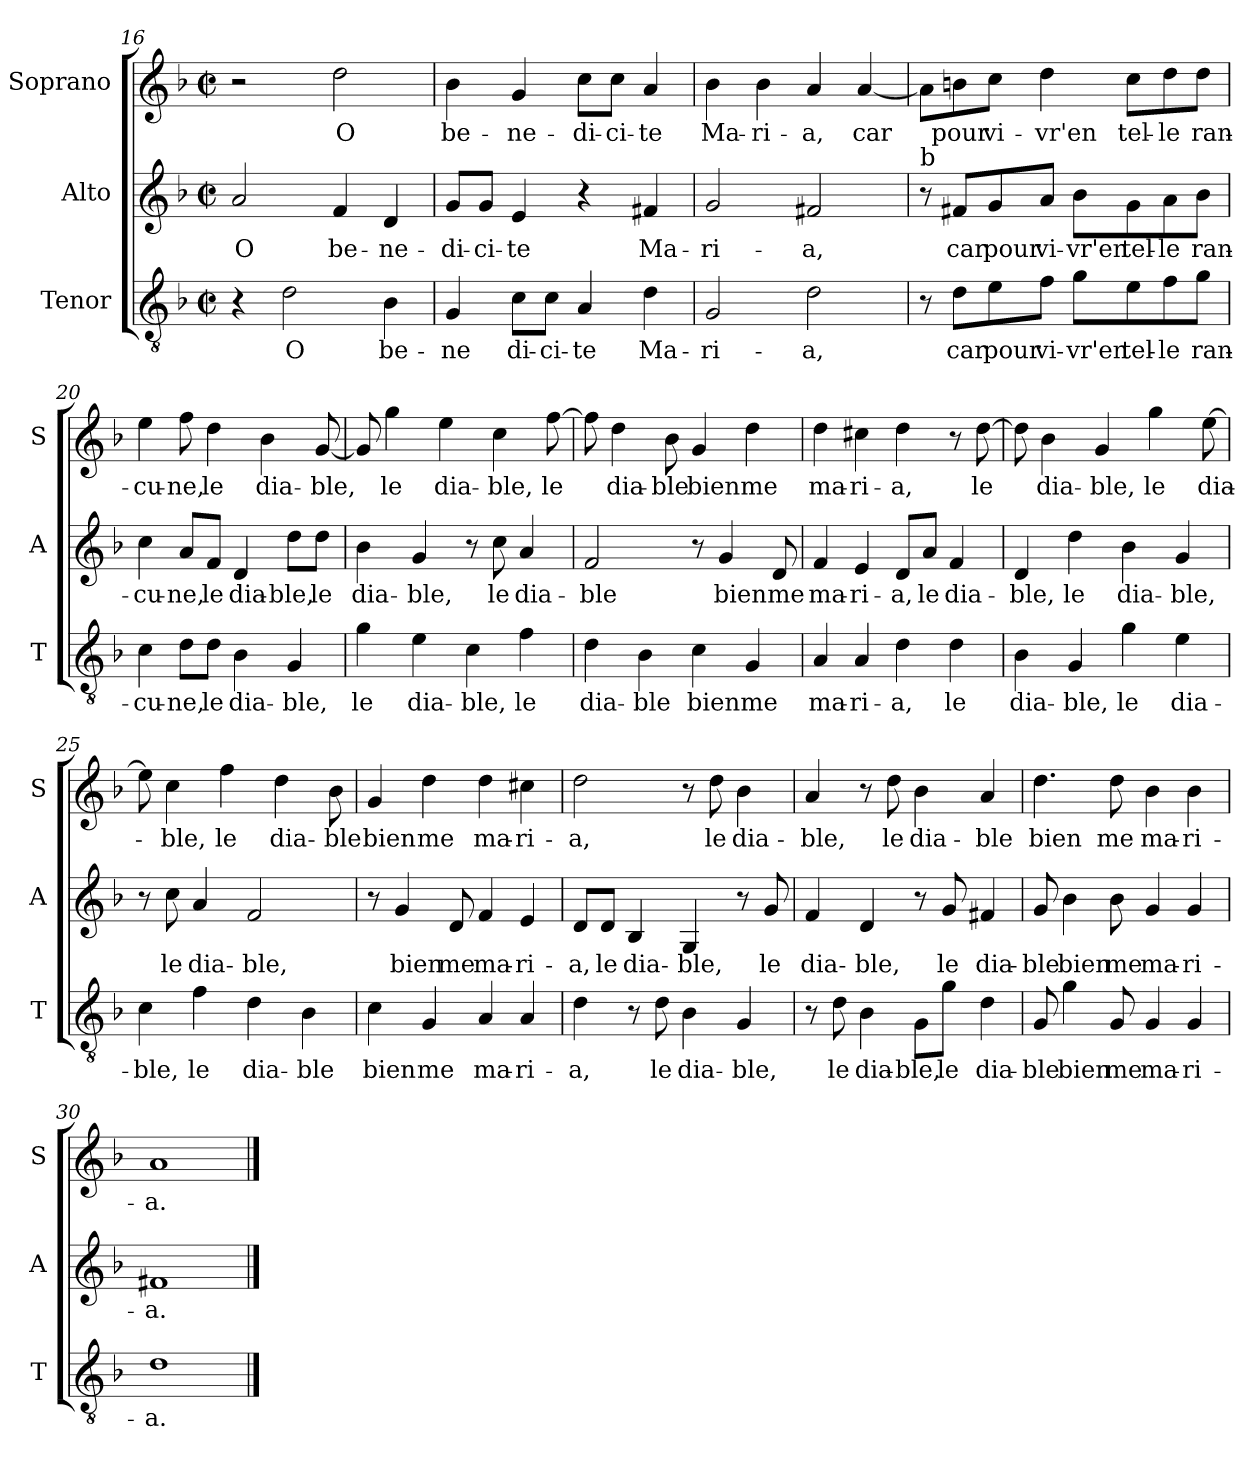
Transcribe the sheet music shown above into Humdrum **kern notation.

**kern	**text	**kern	**text	**kern	**text
*part3	*part3	*part2	*part2	*part1	*part1
*staff3	*staff3	*staff2	*staff2	*staff1	*staff1
*I"Tenor	*	*I"Alto	*	*I"Soprano	*
*I'T	*	*I'A	*	*I'S	*
!!LO:LB:g=z
*clefGv2	*	*clefG2	*	*clefG2	*
*k[b-]	*	*k[b-]	*	*k[b-]	*
*F:	*	*F:	*	*F:	*
*M2/2	*	*M2/2	*	*M2/2	*
*met(c|)	*	*met(c|)	*	*met(c|)	*
=16	=16	=16	=16	=16	=16
!	!	!	!LO:LY:b	!	!
4r	.	2a/	O	2r	.
!	!LO:LY:b	!	!	!	!
2d\	O	.	.	.	.
!	!	!	!LO:LY:b	!	!LO:LY:b
.	.	4f/	be-	2dd\	O
!	!LO:LY:b	!	!LO:LY:b	!	!
4B-\	be-	4d/	-ne-	.	.
=17	=17	=17	=17	=17	=17
!	!LO:LY:b	!	!LO:LY:b	!	!LO:LY:b
4G/	-ne	8g/L	-di-	4b-\	be-
!	!	!	!LO:LY:b	!	!
.	.	8g/J	-ci-	.	.
!	!LO:LY:b	!	!LO:LY:b	!	!LO:LY:b
8c\L	di-	4e/	-te	4g/	-ne-
!	!LO:LY:b	!	!	!	!
8c\J	-ci-	.	.	.	.
!	!LO:LY:b	!	!	!	!LO:LY:b
4A/	-te	4r	.	8cc\L	-di-
!	!	!	!	!	!LO:LY:b
.	.	.	.	8cc\J	-ci-
!	!LO:LY:b	!	!LO:LY:b	!	!LO:LY:b
4d\	Ma-	4f#X/	Ma-	4a/	-te
=18	=18	=18	=18	=18	=18
!	!LO:LY:b	!	!LO:LY:b	!	!LO:LY:b
2G/	-ri-	2g/	-ri-	4b-\	Ma-
!	!	!	!	!	!LO:LY:b
.	.	.	.	4b-\	-ri-
!	!LO:LY:b	!	!LO:LY:b	!	!LO:LY:b
2d\	-a,	2f#X/	-a,	4a/	-a,
!	!	!	!	!	!LO:LY:b
.	.	.	.	[4a/	car
=19	=19	=19	=19	=19	=19
!	!	!LO:TX:a:t=b	!	!	!
8r	.	8r	.	8a\L]	.
!	!LO:LY:b	!	!LO:LY:b	!	!LO:LY:b
8d\L	car	8f#X/L	car	8bn\	pour
!	!LO:LY:b	!	!LO:LY:b	!	!LO:LY:b
8e\	pour	8g/	pour	8cc\J	vi-
!	!LO:LY:b	!	!LO:LY:b	!	!LO:LY:b
8f\J	vi-	8a/J	vi-	4dd\	-vr'en
!	!LO:LY:b	!	!LO:LY:b	!	!
8g\L	-vr'en	8b-\L	-vr'en	.	.
!	!LO:LY:b	!	!LO:LY:b	!	!LO:LY:b
8e\	tel-	8g\	tel-	8cc\L	tel-
!	!LO:LY:b	!	!LO:LY:b	!	!LO:LY:b
8f\	-le	8a\	-le	8dd\	-le
!	!LO:LY:b	!	!LO:LY:b	!	!LO:LY:b
8g\J	ran-	8b-\J	ran-	8dd\J	ran-
!!LO:LB:g=z
=20	=20	=20	=20	=20	=20
!	!LO:LY:b	!	!LO:LY:b	!	!LO:LY:b
4c\	-cu-	4cc\	-cu-	4ee\	-cu-
!	!LO:LY:b	!	!LO:LY:b	!	!LO:LY:b
8d\L	-ne,	8a/L	-ne,	8ff\	-ne,
!	!LO:LY:b	!	!LO:LY:b	!	!LO:LY:b
8d\J	le	8f/J	le	4dd\	le
!	!LO:LY:b	!	!LO:LY:b	!	!
4B-\	dia-	4d/	dia-	.	.
!	!	!	!	!	!LO:LY:b
.	.	.	.	4b-\	dia-
!	!LO:LY:b	!	!LO:LY:b	!	!
4G/	-ble,	8dd\L	-ble,	.	.
!	!	!	!LO:LY:b	!	!LO:LY:b
.	.	8dd\J	le	[8g/	-ble,
=21	=21	=21	=21	=21	=21
!	!LO:LY:b	!	!LO:LY:b	!	!
4g\	le	4b-\	dia-	8g/]	.
!	!	!	!	!	!LO:LY:b
.	.	.	.	4gg\	le
!	!LO:LY:b	!	!LO:LY:b	!	!
4e\	dia-	4g/	-ble,	.	.
!	!	!	!	!	!LO:LY:b
.	.	.	.	4ee\	dia-
!	!LO:LY:b	!	!	!	!
4c\	-ble,	8r	.	.	.
!	!	!	!LO:LY:b	!	!LO:LY:b
.	.	8cc\	le	4cc\	-ble,
!	!LO:LY:b	!	!LO:LY:b	!	!
4f\	le	4a/	dia-	.	.
!	!	!	!	!	!LO:LY:b
.	.	.	.	[8ff\	le
=22	=22	=22	=22	=22	=22
!	!LO:LY:b	!	!LO:LY:b	!	!
4d\	dia-	2f/	-ble	8ff\]	.
!	!	!	!	!	!LO:LY:b
.	.	.	.	4dd\	dia-
!	!LO:LY:b	!	!	!	!
4B-\	-ble	.	.	.	.
!	!	!	!	!	!LO:LY:b
.	.	.	.	8b-\	-ble
!	!LO:LY:b	!	!	!	!LO:LY:b
4c\	bien	8r	.	4g/	bien
!	!	!	!LO:LY:b	!	!
.	.	4g/	bien	.	.
!	!LO:LY:b	!	!	!	!LO:LY:b
4G/	me	.	.	4dd\	me
!	!	!	!LO:LY:b	!	!
.	.	8d/	me	.	.
!!LO:PB:g=z
=23	=23	=23	=23	=23	=23
!	!LO:LY:b	!	!LO:LY:b	!	!LO:LY:b
4A/	ma-	4f/	ma-	4dd\	ma-
!	!LO:LY:b	!	!LO:LY:b	!	!LO:LY:b
4A/	-ri-	4e/	-ri-	4cc#X\	-ri-
!	!LO:LY:b	!	!LO:LY:b	!	!LO:LY:b
4d\	-a,	8d/L	-a,	4dd\	-a,
!	!	!	!LO:LY:b	!	!
.	.	8a/J	le	.	.
!	!LO:LY:b	!	!LO:LY:b	!	!
4d\	le	4f/	dia-	8r	.
!	!	!	!	!	!LO:LY:b
.	.	.	.	[8dd\	le
=24	=24	=24	=24	=24	=24
!	!LO:LY:b	!	!LO:LY:b	!	!
4B-\	dia-	4d/	-ble,	8dd\]	.
!	!	!	!	!	!LO:LY:b
.	.	.	.	4b-\	dia-
!	!LO:LY:b	!	!LO:LY:b	!	!
4G/	-ble,	4dd\	le	.	.
!	!	!	!	!	!LO:LY:b
.	.	.	.	4g/	-ble,
!	!LO:LY:b	!	!LO:LY:b	!	!
4g\	le	4b-\	dia-	.	.
!	!	!	!	!	!LO:LY:b
.	.	.	.	4gg\	le
!	!LO:LY:b	!	!LO:LY:b	!	!
4e\	dia-	4g/	-ble,	.	.
!	!	!	!	!	!LO:LY:b
.	.	.	.	[8ee\	dia-
=25	=25	=25	=25	=25	=25
!	!LO:LY:b	!	!	!	!
4c\	-ble,	8r	.	8ee\]	.
!	!	!	!LO:LY:b	!	!LO:LY:b
.	.	8cc\	le	4cc\	-ble,
!	!LO:LY:b	!	!LO:LY:b	!	!
4f\	le	4a/	dia-	.	.
!	!	!	!	!	!LO:LY:b
.	.	.	.	4ff\	le
!	!LO:LY:b	!	!LO:LY:b	!	!
4d\	dia-	2f/	-ble,	.	.
!	!	!	!	!	!LO:LY:b
.	.	.	.	4dd\	dia-
!	!LO:LY:b	!	!	!	!
4B-\	-ble	.	.	.	.
!	!	!	!	!	!LO:LY:b
.	.	.	.	8b-\	-ble
=26	=26	=26	=26	=26	=26
!	!LO:LY:b	!	!	!	!LO:LY:b
4c\	bien	8r	.	4g/	bien
!	!	!	!LO:LY:b	!	!
.	.	4g/	bien	.	.
!	!LO:LY:b	!	!	!	!LO:LY:b
4G/	me	.	.	4dd\	me
!	!	!	!LO:LY:b	!	!
.	.	8d/	me	.	.
!	!LO:LY:b	!	!LO:LY:b	!	!LO:LY:b
4A/	ma-	4f/	ma-	4dd\	ma-
!	!LO:LY:b	!	!LO:LY:b	!	!LO:LY:b
4A/	-ri-	4e/	-ri-	4cc#X\	-ri-
!!LO:LB:g=z
=27	=27	=27	=27	=27	=27
!	!LO:LY:b	!	!LO:LY:b	!	!LO:LY:b
4d\	-a,	8d/L	-a,	2dd\	-a,
!	!	!	!LO:LY:b	!	!
.	.	8d/J	le	.	.
!	!	!	!LO:LY:b	!	!
8r	.	4B-/	dia-	.	.
!	!LO:LY:b	!	!	!	!
8d\	le	.	.	.	.
!	!LO:LY:b	!	!LO:LY:b	!	!
4B-\	dia-	4G/	-ble,	8r	.
!	!	!	!	!	!LO:LY:b
.	.	.	.	8dd\	le
!	!LO:LY:b	!	!	!	!LO:LY:b
4G/	-ble,	8r	.	4b-\	dia-
!	!	!	!LO:LY:b	!	!
.	.	8g/	le	.	.
=28	=28	=28	=28	=28	=28
!	!	!	!LO:LY:b	!	!LO:LY:b
8r	.	4f/	dia-	4a/	-ble,
!	!LO:LY:b	!	!	!	!
8d\	le	.	.	.	.
!	!LO:LY:b	!	!LO:LY:b	!	!
4B-\	dia-	4d/	-ble,	8r	.
!	!	!	!	!	!LO:LY:b
.	.	.	.	8dd\	le
!	!LO:LY:b	!	!	!	!LO:LY:b
8G\L	-ble,	8r	.	4b-\	dia-
!	!LO:LY:b	!	!LO:LY:b	!	!
8g\J	le	8g/	le	.	.
!	!LO:LY:b	!	!LO:LY:b	!	!LO:LY:b
4d\	dia-	4f#X/	dia-	4a/	-ble
=29	=29	=29	=29	=29	=29
!	!LO:LY:b	!	!LO:LY:b	!	!LO:LY:b
8G/	-ble	8g/	-ble	4.dd\	bien
!	!LO:LY:b	!	!LO:LY:b	!	!
4g\	bien	4b-\	bien	.	.
!	!LO:LY:b	!	!LO:LY:b	!	!LO:LY:b
8G/	me	8b-\	me	8dd\	me
!	!LO:LY:b	!	!LO:LY:b	!	!LO:LY:b
4G/	ma-	4g/	ma-	4b-\	ma-
!	!LO:LY:b	!	!LO:LY:b	!	!LO:LY:b
4G/	-ri-	4g/	-ri-	4b-\	-ri-
=30	=30	=30	=30	=30	=30
!	!LO:LY:b	!	!LO:LY:b	!	!LO:LY:b
1d	-a.	1f#X	-a.	1a	-a.
==	==	==	==	==	==
*-	*-	*-	*-	*-	*-
